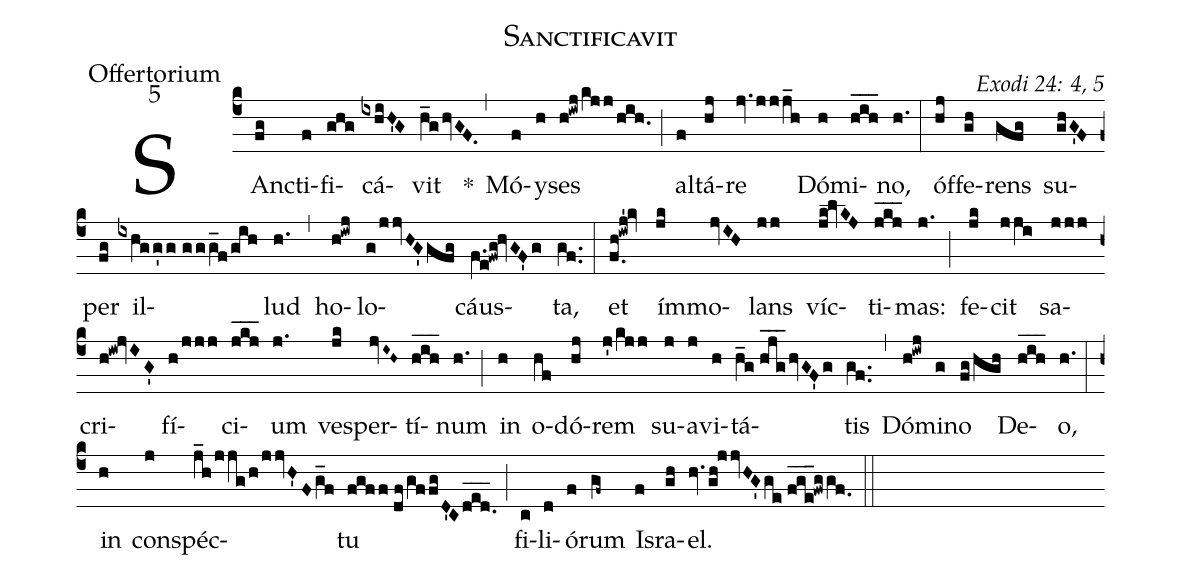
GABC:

name: Sanctificavit;
office-part: Offertorium;
mode: 5;
commentary: Exodi 24: 4, 5;
%%
(c4) SAnc(fg)ti(f)fi(ghg)cá(ixhiH'G)vit(h_g/hvGF.) *(,) Mó(f)y(h)ses(h!iwj/kjj/hih.) (;) al(f)tá(hj)re(jv.jjj_h) Dó(h)mi(h_i_h_)no,(h.) (:)
óf(hj)fe(gh)rens(gfg) su(ghG'F)per(fg) il(ixhgg'g//ggg_f/gih)lud(h.) (,) ho(h!iwj)lo(g/jjvHG'/gfg)cáus(f.e!fwg!hvGF'g)ta,(gf..) (:)
et(f.0h!iwj'!kv) ím(jk)mo(jvIH)lans(jj) víc(jk!lvKJ)ti(jkj___)mas:(j.) (;) fe(jk)cit(jji) sa(jjj)cri(h!iw!jvIG')fí(h/jjj)ci(jkj___)um(j.) ves(jk)per(jvI~H~)tí(h_i_h_)num(h.) (;) in(h) o(hf)dó(hj)rem(j'/kjj) su(j)a(j)vi(h)tá(h_g//hjg___/hvGF'g)tis(gf..) (,) Dó(h!iwj)mi(g)no(fg/hgh) De(h_i_h_)o,(h.) (:)
in(h) con(j)spéc(j_h/jjg/h/jjvH'F/g_f)tu(fgff//df/gf/fgD'C/d_e_d._) (;) fi(c)li(d)ó(f)rum(gf~) Is(f)ra(gh)el.(hv./gh!jjvHG'/ge//f_g_e_!fwg/gf.0) (::)
